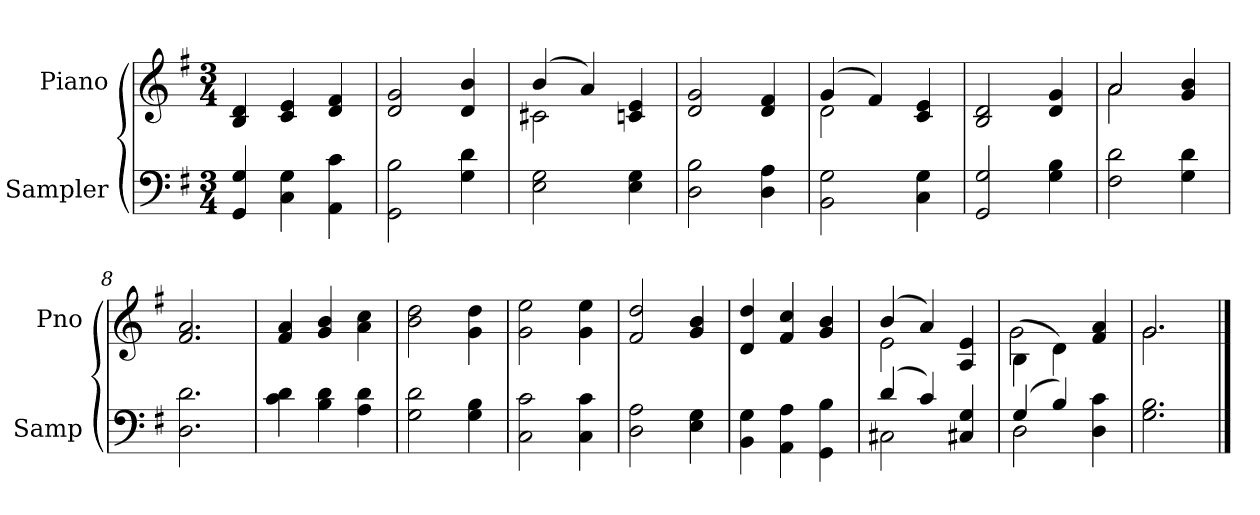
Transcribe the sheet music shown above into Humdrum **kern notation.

**kern	**kern
*part2	*part1
*staff2	*staff1
*I"Sampler	*I"Piano
*I'Samp	*I'Pno
*clefF4	*clefG2
*k[f#]	*k[f#]
*G:	*G:
*M3/4	*M3/4
=1	=1
4GG 4G	4B 4d
4C 4G	4c 4e
4AA 4c	4d 4f#
=2	=2
2GG 2B	2d 2g
4G 4d	4d 4b
=3	=3
*	*^
2E 2G	(4b/	2c#X
.	4a/)	.
4E 4G	4c 4e	4ryy
*	*v	*v
=4	=4
2D 2B	2d 2g
4D 4A	4d 4f#
=5	=5
*	*^
2BB 2G	(4g/	2d
.	4f#/)	.
4C 4G	4c 4e	4ryy
*	*v	*v
=6	=6
2GG 2G	2B 2d
4G 4B	4d 4g
=7	=7
*	*^
2F# 2d	2a/	2a
4G 4d	4g 4b	4ryy
*	*v	*v
=8	=8
2.D 2.d	2.f# 2.a
=9	=9
4c 4d	4f# 4a
4B 4d	4g 4b
4A 4d	4a 4cc
=10	=10
2G 2d	2b 2dd
4G 4B	4g 4dd
=11	=11
2C 2c	2g 2ee
4C 4c	4g 4ee
=12	=12
2D 2A	2f# 2dd
4E 4G	4g 4b
=13	=13
4BB 4G	4d 4dd
4AA 4A	4f# 4cc
4GG 4B	4g 4b
=14	=14
*^	*^
(4d/	2C#	(4b/	2e
4c/)	.	4a/)	.
4C#X/ 4G/	4ryy	4A 4e	4ryy
=15	=15	=15	=15
(4G/	2D	(4B\	2g
4B/)	.	4d\)	.
4D 4c	4ryy	4f# 4a	4ryy
*v	*v	*	*
=16	=16	=16
2.G 2.B	2.g/	2.g
*	*v	*v
==	==
*-	*-
